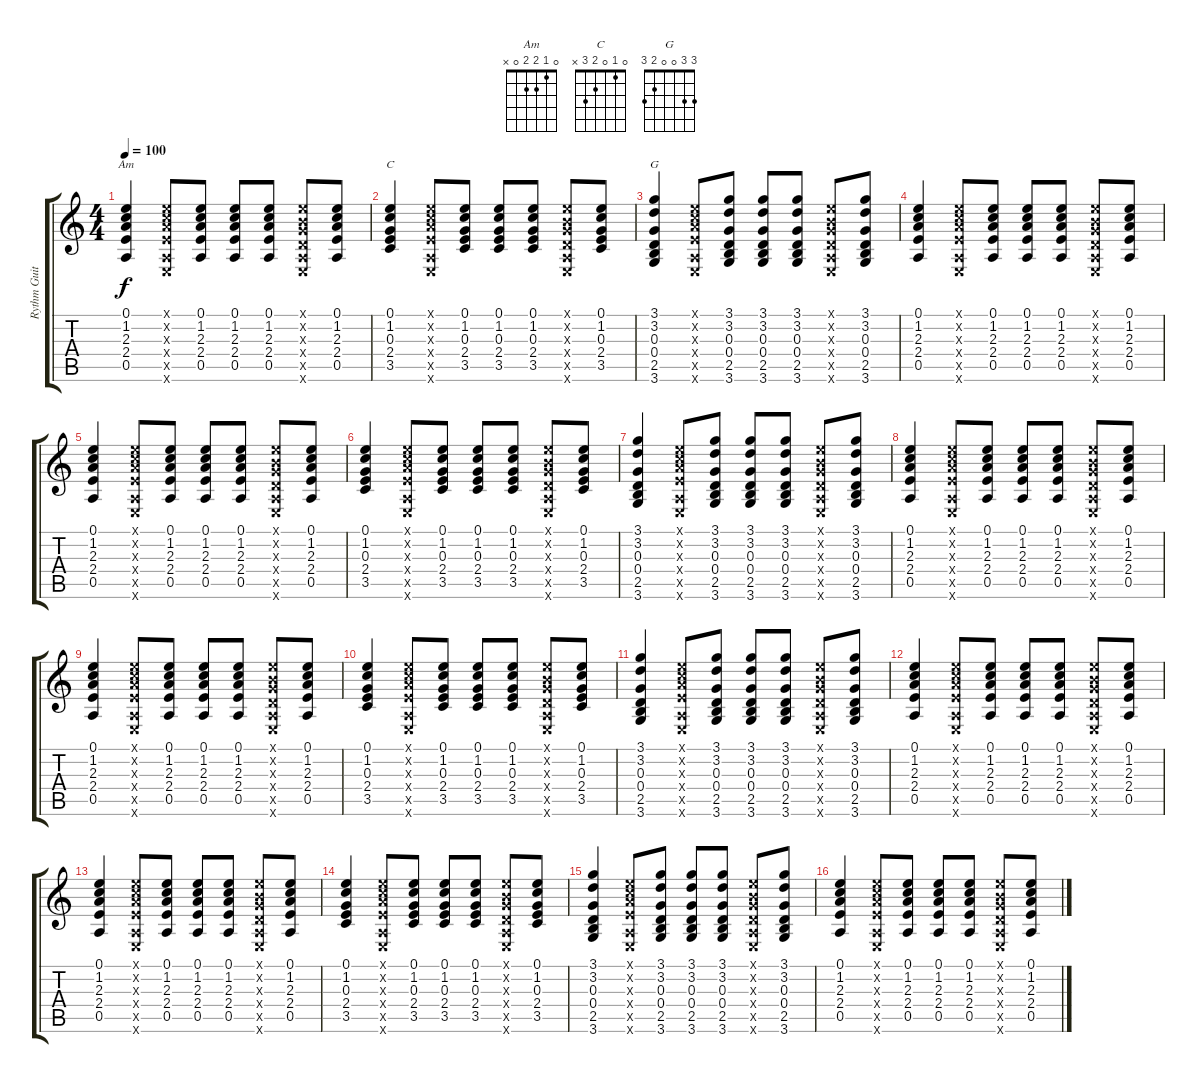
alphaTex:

\track ("Rythm Guitar" "Rythm Guit") {instrument acousticguitarsteel}
\staff {score tabs}
\tuning (E4 B3 G3 D3 A2 E2) {hide}
\chord ("Am" 0 1 2 2 0 x)
\chord ("C" 0 1 0 2 3 x)
\chord ("G" 3 3 0 0 2 3)
\ts (4 4)
\tempo 100
\clef g2
\ks c
(0.1 1.2 2.3 2.4 0.5).4{ch "Am" dy f instrument acousticguitarsteel} (0.1{x} 1.2{x} 2.3{x} 2.4{x} 0.5{x} 0.6{x}).8 (0.1 1.2 2.3 2.4 0.5).8 (0.1 1.2 2.3 2.4 0.5).8 (0.1 1.2 2.3 2.4 0.5).8 (0.1{x} 0.2{x} 0.3{x} 0.4{x} 0.5{x} 0.6{x}).8 (0.1 1.2 2.3 2.4 0.5).8 |
(0.1 1.2 0.3 2.4 3.5).4{ch "C"} (0.1{x} 1.2{x} 2.3{x} 2.4{x} 0.5{x} 0.6{x}).8 (0.1 1.2 0.3 2.4 3.5).8 (0.1 1.2 0.3 2.4 3.5).8 (0.1 1.2 0.3 2.4 3.5).8 (0.1{x} 0.2{x} 0.3{x} 0.4{x} 0.5{x} 0.6{x}).8 (0.1 1.2 0.3 2.4 3.5).8 |
(3.1 3.2 0.3 0.4 2.5 3.6).4{ch "G"} (0.1{x} 1.2{x} 2.3{x} 2.4{x} 0.5{x} 0.6{x}).8 (3.1 3.2 0.3 0.4 2.5 3.6).8 (3.1 3.2 0.3 0.4 2.5 3.6).8 (3.1 3.2 0.3 0.4 2.5 3.6).8 (0.1{x} 0.2{x} 0.3{x} 0.4{x} 0.5{x} 0.6{x}).8 (3.1 3.2 0.3 0.4 2.5 3.6).8 |
(0.1 1.2 2.3 2.4 0.5).4 (0.1{x} 1.2{x} 2.3{x} 2.4{x} 0.5{x} 0.6{x}).8 (0.1 1.2 2.3 2.4 0.5).8 (0.1 1.2 2.3 2.4 0.5).8 (0.1 1.2 2.3 2.4 0.5).8 (0.1{x} 0.2{x} 0.3{x} 0.4{x} 0.5{x} 0.6{x}).8 (0.1 1.2 2.3 2.4 0.5).8 |
(0.1 1.2 2.3 2.4 0.5).4 (0.1{x} 1.2{x} 2.3{x} 2.4{x} 0.5{x} 0.6{x}).8 (0.1 1.2 2.3 2.4 0.5).8 (0.1 1.2 2.3 2.4 0.5).8 (0.1 1.2 2.3 2.4 0.5).8 (0.1{x} 0.2{x} 0.3{x} 0.4{x} 0.5{x} 0.6{x}).8 (0.1 1.2 2.3 2.4 0.5).8 |
(0.1 1.2 0.3 2.4 3.5).4 (0.1{x} 1.2{x} 2.3{x} 2.4{x} 0.5{x} 0.6{x}).8 (0.1 1.2 0.3 2.4 3.5).8 (0.1 1.2 0.3 2.4 3.5).8 (0.1 1.2 0.3 2.4 3.5).8 (0.1{x} 0.2{x} 0.3{x} 0.4{x} 0.5{x} 0.6{x}).8 (0.1 1.2 0.3 2.4 3.5).8 |
(3.1 3.2 0.3 0.4 2.5 3.6).4 (0.1{x} 1.2{x} 2.3{x} 2.4{x} 0.5{x} 0.6{x}).8 (3.1 3.2 0.3 0.4 2.5 3.6).8 (3.1 3.2 0.3 0.4 2.5 3.6).8 (3.1 3.2 0.3 0.4 2.5 3.6).8 (0.1{x} 0.2{x} 0.3{x} 0.4{x} 0.5{x} 0.6{x}).8 (3.1 3.2 0.3 0.4 2.5 3.6).8 |
(0.1 1.2 2.3 2.4 0.5).4 (0.1{x} 1.2{x} 2.3{x} 2.4{x} 0.5{x} 0.6{x}).8 (0.1 1.2 2.3 2.4 0.5).8 (0.1 1.2 2.3 2.4 0.5).8 (0.1 1.2 2.3 2.4 0.5).8 (0.1{x} 0.2{x} 0.3{x} 0.4{x} 0.5{x} 0.6{x}).8 (0.1 1.2 2.3 2.4 0.5).8 |
(0.1 1.2 2.3 2.4 0.5).4 (0.1{x} 1.2{x} 2.3{x} 2.4{x} 0.5{x} 0.6{x}).8 (0.1 1.2 2.3 2.4 0.5).8 (0.1 1.2 2.3 2.4 0.5).8 (0.1 1.2 2.3 2.4 0.5).8 (0.1{x} 0.2{x} 0.3{x} 0.4{x} 0.5{x} 0.6{x}).8 (0.1 1.2 2.3 2.4 0.5).8 |
(0.1 1.2 0.3 2.4 3.5).4 (0.1{x} 1.2{x} 2.3{x} 2.4{x} 0.5{x} 0.6{x}).8 (0.1 1.2 0.3 2.4 3.5).8 (0.1 1.2 0.3 2.4 3.5).8 (0.1 1.2 0.3 2.4 3.5).8 (0.1{x} 0.2{x} 0.3{x} 0.4{x} 0.5{x} 0.6{x}).8 (0.1 1.2 0.3 2.4 3.5).8 |
(3.1 3.2 0.3 0.4 2.5 3.6).4 (0.1{x} 1.2{x} 2.3{x} 2.4{x} 0.5{x} 0.6{x}).8 (3.1 3.2 0.3 0.4 2.5 3.6).8 (3.1 3.2 0.3 0.4 2.5 3.6).8 (3.1 3.2 0.3 0.4 2.5 3.6).8 (0.1{x} 0.2{x} 0.3{x} 0.4{x} 0.5{x} 0.6{x}).8 (3.1 3.2 0.3 0.4 2.5 3.6).8 |
(0.1 1.2 2.3 2.4 0.5).4 (0.1{x} 1.2{x} 2.3{x} 2.4{x} 0.5{x} 0.6{x}).8 (0.1 1.2 2.3 2.4 0.5).8 (0.1 1.2 2.3 2.4 0.5).8 (0.1 1.2 2.3 2.4 0.5).8 (0.1{x} 0.2{x} 0.3{x} 0.4{x} 0.5{x} 0.6{x}).8 (0.1 1.2 2.3 2.4 0.5).8 |
(0.1 1.2 2.3 2.4 0.5).4 (0.1{x} 1.2{x} 2.3{x} 2.4{x} 0.5{x} 0.6{x}).8 (0.1 1.2 2.3 2.4 0.5).8 (0.1 1.2 2.3 2.4 0.5).8 (0.1 1.2 2.3 2.4 0.5).8 (0.1{x} 0.2{x} 0.3{x} 0.4{x} 0.5{x} 0.6{x}).8 (0.1 1.2 2.3 2.4 0.5).8 |
(0.1 1.2 0.3 2.4 3.5).4 (0.1{x} 1.2{x} 2.3{x} 2.4{x} 0.5{x} 0.6{x}).8 (0.1 1.2 0.3 2.4 3.5).8 (0.1 1.2 0.3 2.4 3.5).8 (0.1 1.2 0.3 2.4 3.5).8 (0.1{x} 0.2{x} 0.3{x} 0.4{x} 0.5{x} 0.6{x}).8 (0.1 1.2 0.3 2.4 3.5).8 |
(3.1 3.2 0.3 0.4 2.5 3.6).4 (0.1{x} 1.2{x} 2.3{x} 2.4{x} 0.5{x} 0.6{x}).8 (3.1 3.2 0.3 0.4 2.5 3.6).8 (3.1 3.2 0.3 0.4 2.5 3.6).8 (3.1 3.2 0.3 0.4 2.5 3.6).8 (0.1{x} 0.2{x} 0.3{x} 0.4{x} 0.5{x} 0.6{x}).8 (3.1 3.2 0.3 0.4 2.5 3.6).8 |
(0.1 1.2 2.3 2.4 0.5).4 (0.1{x} 1.2{x} 2.3{x} 2.4{x} 0.5{x} 0.6{x}).8 (0.1 1.2 2.3 2.4 0.5).8 (0.1 1.2 2.3 2.4 0.5).8 (0.1 1.2 2.3 2.4 0.5).8 (0.1{x} 0.2{x} 0.3{x} 0.4{x} 0.5{x} 0.6{x}).8 (0.1 1.2 2.3 2.4 0.5).8
